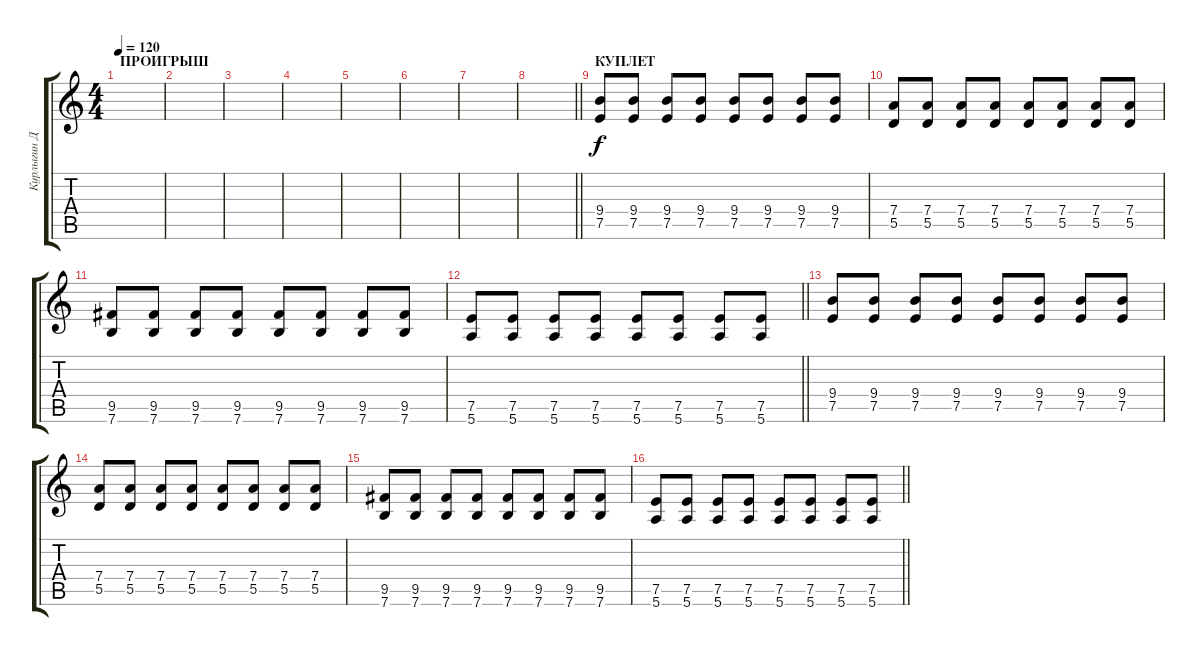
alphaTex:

\track ("Курлыгин Дмитрий" "Курлыгин Д") {instrument acousticguitarsteel}
\staff {score tabs}
\tuning (E4 B3 G3 D3 A2 E2) {hide}
\ts (4 4)
\section ("" "ПРОИГРЫШ")
\tempo 120
\clef g2
\ks c
|
|
|
|
|
|
|
\barLineRight lightlight
|
\section ("" "КУПЛЕТ")
(9.4 7.5).8 (9.4 7.5).8 (9.4 7.5).8 (9.4 7.5).8 (9.4 7.5).8 (9.4 7.5).8 (9.4 7.5).8 (9.4 7.5).8 |
(7.4 5.5).8 (7.4 5.5).8 (7.4 5.5).8 (7.4 5.5).8 (7.4 5.5).8 (7.4 5.5).8 (7.4 5.5).8 (7.4 5.5).8 |
(9.5 7.6).8 (9.5 7.6).8 (9.5 7.6).8 (9.5 7.6).8 (9.5 7.6).8 (9.5 7.6).8 (9.5 7.6).8 (9.5 7.6).8 |
\barLineRight lightlight
(7.5 5.6).8 (7.5 5.6).8 (7.5 5.6).8 (7.5 5.6).8 (7.5 5.6).8 (7.5 5.6).8 (7.5 5.6).8 (7.5 5.6).8 |
(9.4 7.5).8 (9.4 7.5).8 (9.4 7.5).8 (9.4 7.5).8 (9.4 7.5).8 (9.4 7.5).8 (9.4 7.5).8 (9.4 7.5).8 |
(7.4 5.5).8 (7.4 5.5).8 (7.4 5.5).8 (7.4 5.5).8 (7.4 5.5).8 (7.4 5.5).8 (7.4 5.5).8 (7.4 5.5).8 |
(9.5 7.6).8 (9.5 7.6).8 (9.5 7.6).8 (9.5 7.6).8 (9.5 7.6).8 (9.5 7.6).8 (9.5 7.6).8 (9.5 7.6).8 |
\barLineRight lightlight
(7.5 5.6).8 (7.5 5.6).8 (7.5 5.6).8 (7.5 5.6).8 (7.5 5.6).8 (7.5 5.6).8 (7.5 5.6).8 (7.5 5.6).8
